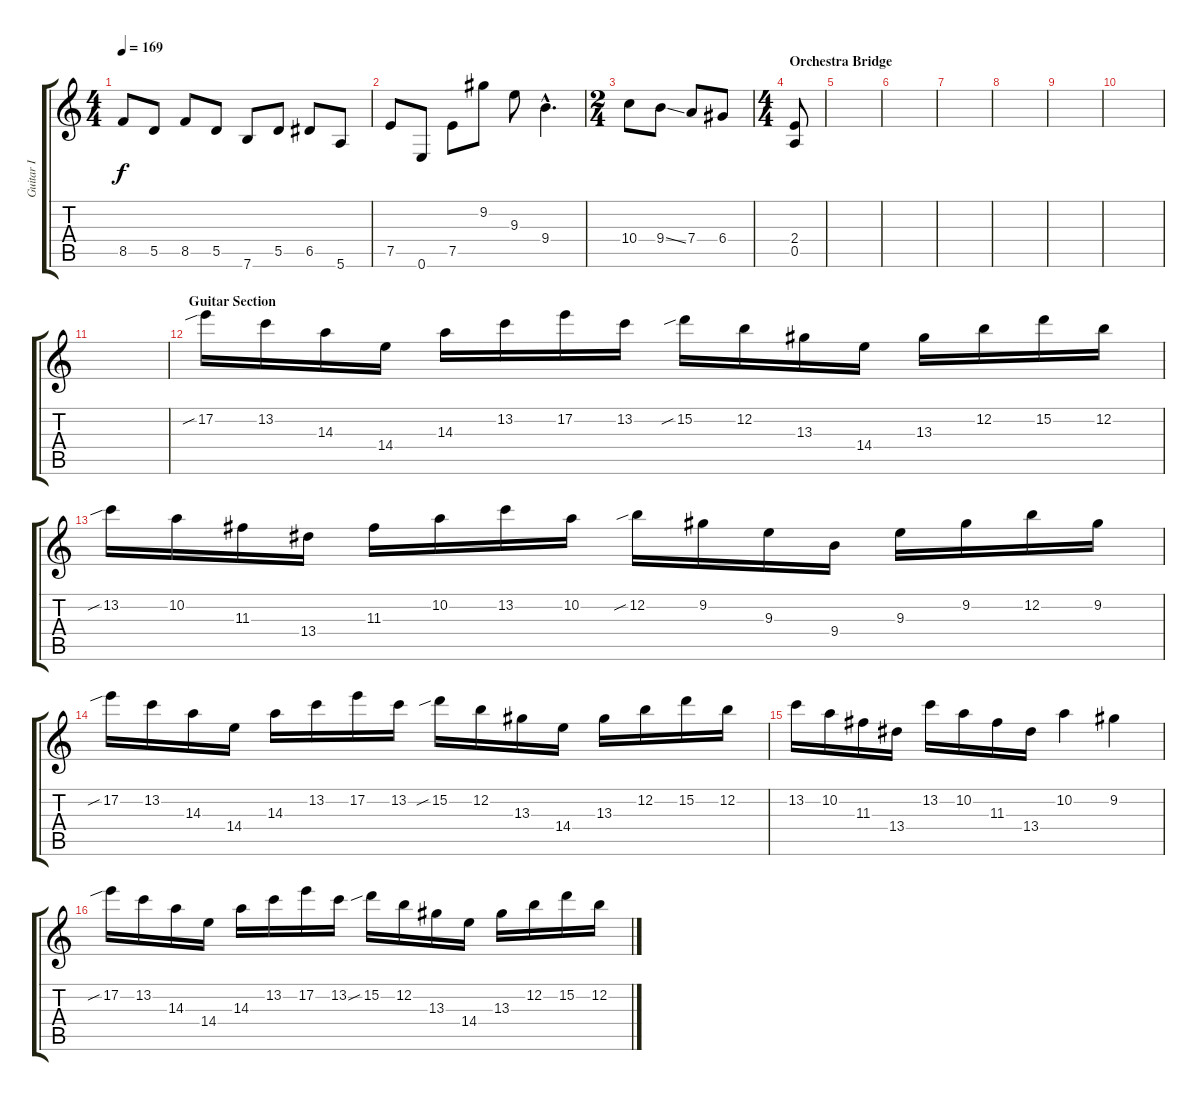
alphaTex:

\track ("Guitar I" "Guitar I") {instrument distortionguitar}
\staff {score tabs}
\tuning (E4 B3 G3 D3 A2 E2) {hide}
\ts (4 4)
\tempo 169
\clef g2
\ks c
8.5.8{dy f} 5.5.8 8.5.8 5.5.8 7.6.8 5.5.8 6.5.8 5.6.8 |
7.5.8 0.6.8 7.5.8 9.2.8 9.3.8 9.4{hac}.4{d} |
\ts (2 4)
10.4.8 9.4{ss}.8 7.4.8 6.4.8 |
\ts (4 4)
\section ("" "Orchestra Bridge")
(2.4 0.5).8 |
|
|
|
|
|
|
|
\section ("" "Guitar Section")
17.2{sib}.16 13.2.16 14.3.16 14.4.16 14.3.16 13.2.16 17.2.16 13.2.16 15.2{sib}.16 12.2.16 13.3.16 14.4.16 13.3.16 12.2.16 15.2.16 12.2.16 |
13.2{sib}.16 10.2.16 11.3.16 13.4.16 11.3.16 10.2.16 13.2.16 10.2.16 12.2{sib}.16 9.2.16 9.3.16 9.4.16 9.3.16 9.2.16 12.2.16 9.2.16 |
17.2{sib}.16 13.2.16 14.3.16 14.4.16 14.3.16 13.2.16 17.2.16 13.2.16 15.2{sib}.16 12.2.16 13.3.16 14.4.16 13.3.16 12.2.16 15.2.16 12.2.16 |
13.2.16 10.2.16 11.3.16 13.4.16 13.2.16 10.2.16 11.3.16 13.4.16 10.2.4 9.2.4 |
17.2{sib}.16 13.2.16 14.3.16 14.4.16 14.3.16 13.2.16 17.2.16 13.2.16 15.2{sib}.16 12.2.16 13.3.16 14.4.16 13.3.16 12.2.16 15.2.16 12.2.16
